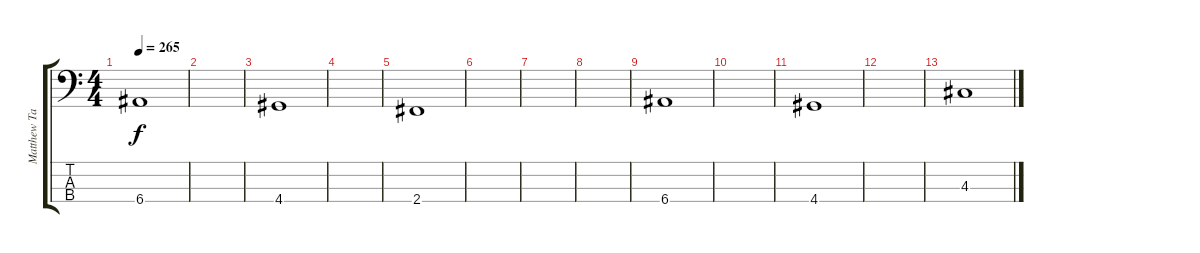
\track ("Matthew Taylor" "Matthew Ta") {instrument electricbassfinger bank 177}
\staff {score tabs}
\tuning (G2 D2 A1 E1) {hide}
\ts (4 4)
\tempo 265
\clef f4
\ks c
6.4.1{dy f} |
|
4.4.1 |
|
2.4.1 |
|
|
|
6.4.1 |
|
4.4.1 |
|
4.3.1
